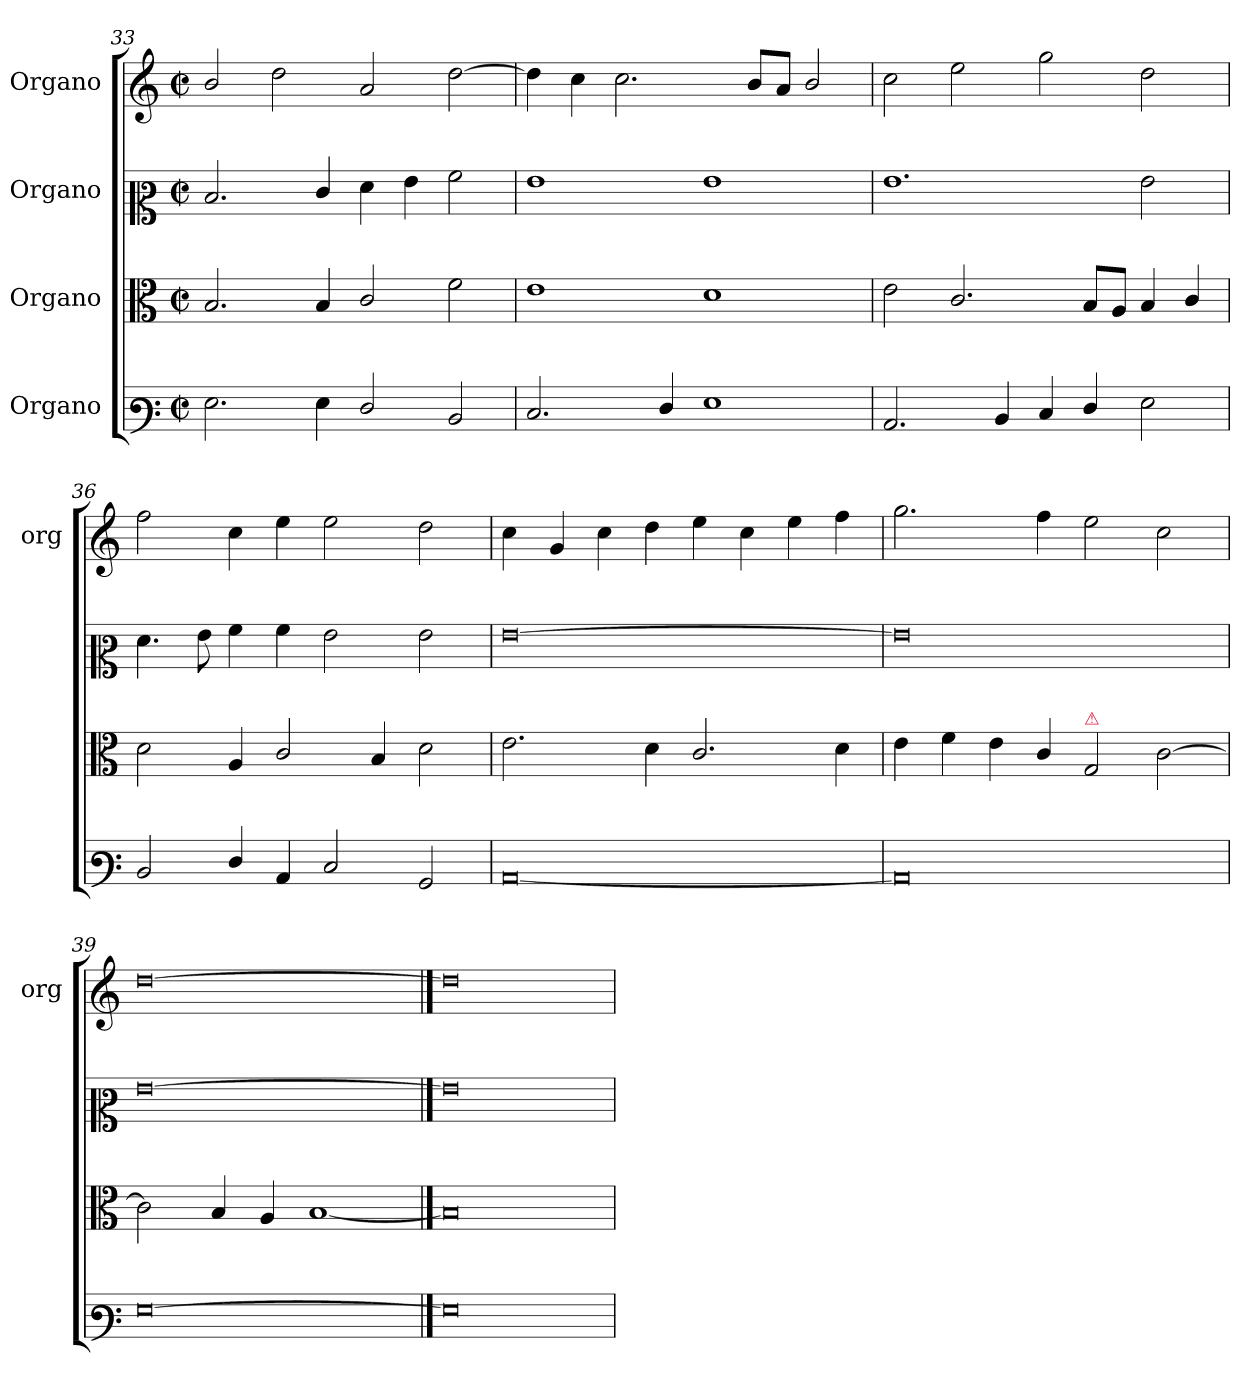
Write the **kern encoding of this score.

**kern	**kern	**kern	**kern
*part4	*part3	*part2	*part1
*staff4	*staff3	*staff2	*staff1
*I"Organo	*I"Organo	*I"Organo	*I"Organo
*	*	*	*I'org
*clefF3	*clefC3	*clefC2	*clefG2
*k[]	*k[]	*k[]	*k[]
*C:	*C:	*C:	*C:
*M2/1	*M2/1	*M2/1	*M2/1
*met(c|)	*met(c|)	*met(c|)	*met(c|)
=33	=33	=33	=33
2.G\	2.B/	2.d/	2b/
.	.	.	2dd\
4G\	4B/	4e/	.
2F/	2c/	4f\	2a/
.	.	4g\	.
2D/	2f\	2a\	[2dd\
=34	=34	=34	=34
2.E/	1e\	1g\	4dd\]
.	.	.	4cc\
.	.	.	2.cc\
4F/	.	.	.
1G\	1d\	1g\	.
.	.	.	8b/L
.	.	.	8a/J
.	.	.	2b/
=35	=35	=35	=35
2.C/	2e\	1.g\	2cc\
.	2.c/	.	2ee\
4D/	.	.	.
4E/	.	.	2gg\
4F/	8B/L	.	.
.	8A/J	.	.
2G\	4B/	2g\	2dd\
.	4c/	.	.
=36	=36	=36	=36
2D/	2d\	4.f\	2ff\
.	.	8g\	.
4F/	4A/	4a\	4cc\
4C/	2c/	4a\	4ee\
2E/	.	2g\	2ee\
.	4B/	.	.
2BB/	2d\	2g\	2dd\
=37	=37	=37	=37
[0C/	2.e\	[0g\	4cc\
.	.	.	4g/
.	.	.	4cc\
.	4d\	.	4dd\
.	2.c/	.	4ee\
.	.	.	4cc\
.	.	.	4ee\
.	4d\	.	4ff\
=38	=38	=38	=38
0C/]	4e\	0g\]	2.gg\
.	4f\	.	.
.	4e\	.	.
.	4c/	.	4ff\
!	!LO:TX:a:color=crimson:t=⚠	!	!
.	2G/	.	2ee\
.	[2c\	.	2cc\
=39	=39	=39	=39
[0G\	2c\]	[0g\	[0dd\
.	4B/	.	.
.	4A/	.	.
.	[1B/	.	.
==40	==40	==40	==40
0G\]	0B/]	0g\]	0dd\]
=	=	=	=
*-	*-	*-	*-
